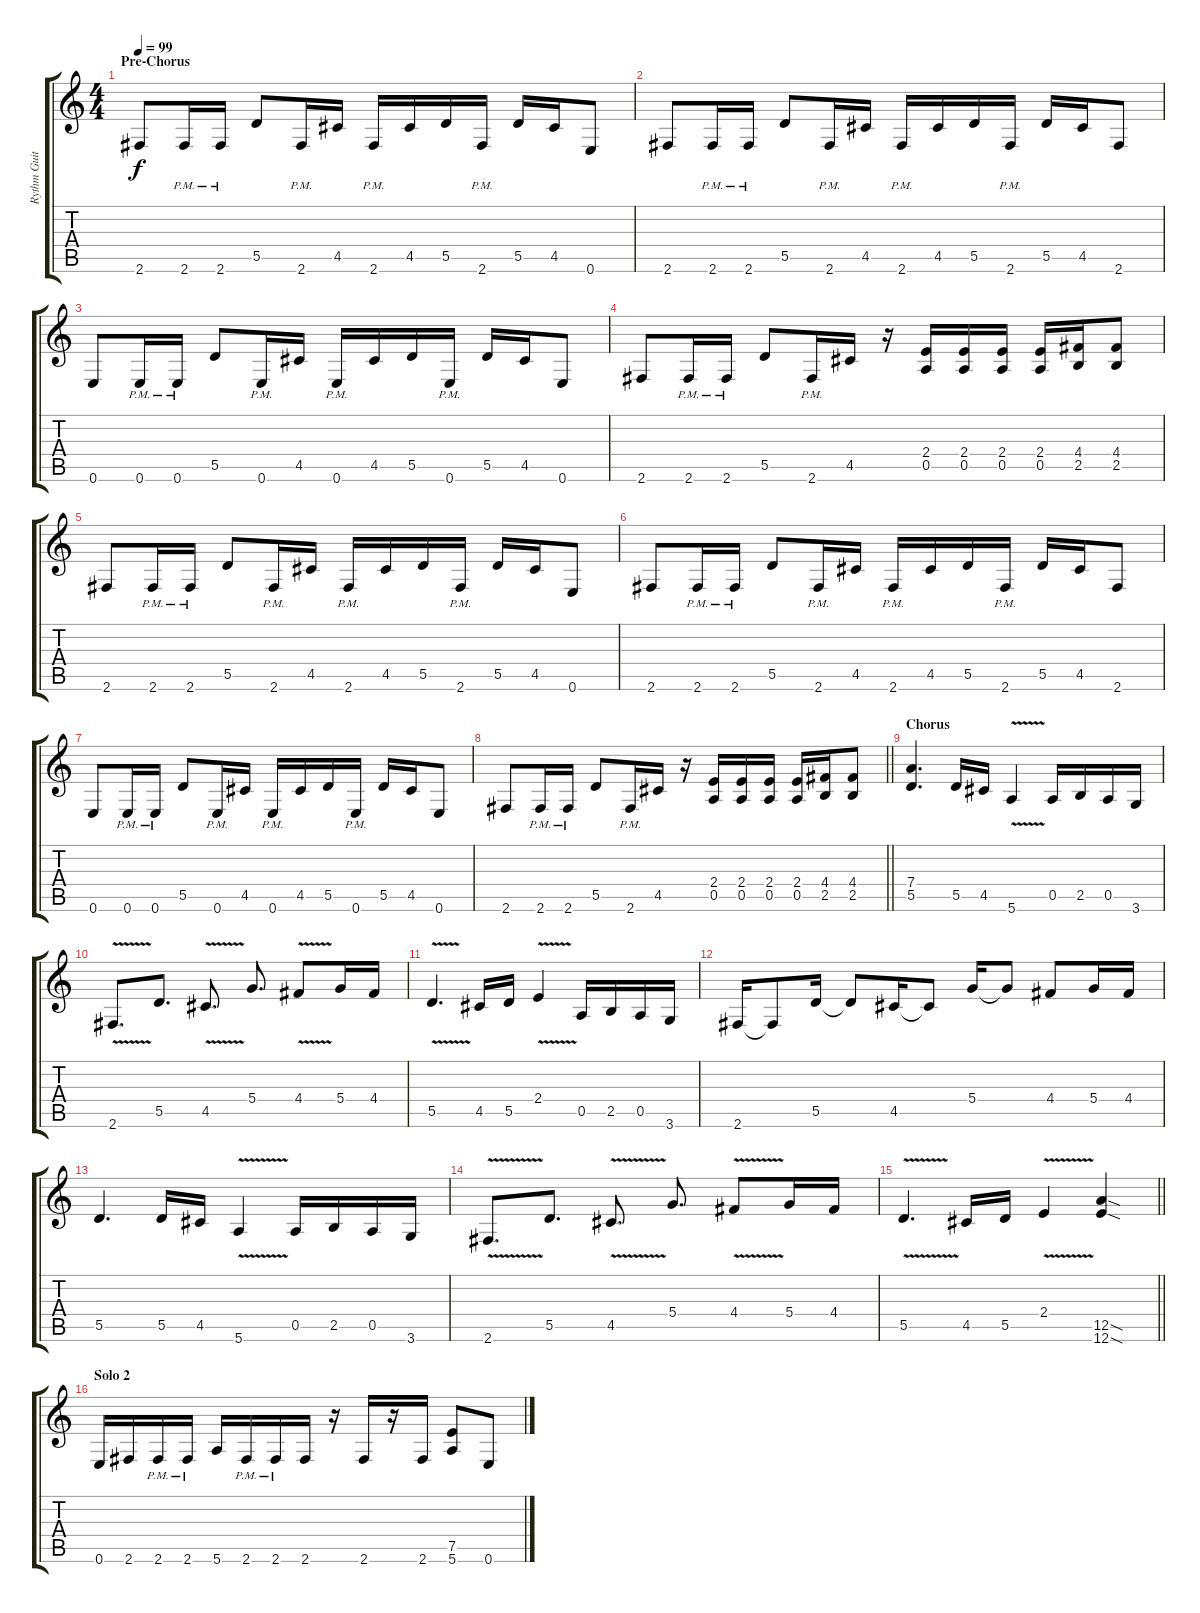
\track ("Rythm Guitar" "Rythm Guit") {instrument distortionguitar}
\staff {score tabs}
\tuning (E4 B3 G3 D3 A2 E2) {hide}
\ts (4 4)
\section ("" "Pre-Chorus")
\tempo 99
\clef g2
\ks c
2.6.8{dy f} 2.6{pm}.16 2.6{pm}.16 5.5.8 2.6{pm}.16 4.5.16 2.6{pm}.16 4.5.16 5.5.16 2.6{pm}.16 5.5.16 4.5.16 0.6.8 |
2.6.8 2.6{pm}.16 2.6{pm}.16 5.5.8 2.6{pm}.16 4.5.16 2.6{pm}.16 4.5.16 5.5.16 2.6{pm}.16 5.5.16 4.5.16 2.6.8 |
0.6.8 0.6{pm}.16 0.6{pm}.16 5.5.8 0.6{pm}.16 4.5.16 0.6{pm}.16 4.5.16 5.5.16 0.6{pm}.16 5.5.16 4.5.16 0.6.8 |
2.6.8 2.6{pm}.16 2.6{pm}.16 5.5.8 2.6{pm}.16 4.5.16 r.16 (2.4 0.5).16 (2.4 0.5).16 (2.4 0.5).16 (2.4 0.5).16 (4.4 2.5).16 (4.4 2.5).8 |
2.6.8 2.6{pm}.16 2.6{pm}.16 5.5.8 2.6{pm}.16 4.5.16 2.6{pm}.16 4.5.16 5.5.16 2.6{pm}.16 5.5.16 4.5.16 0.6.8 |
2.6.8 2.6{pm}.16 2.6{pm}.16 5.5.8 2.6{pm}.16 4.5.16 2.6{pm}.16 4.5.16 5.5.16 2.6{pm}.16 5.5.16 4.5.16 2.6.8 |
0.6.8 0.6{pm}.16 0.6{pm}.16 5.5.8 0.6{pm}.16 4.5.16 0.6{pm}.16 4.5.16 5.5.16 0.6{pm}.16 5.5.16 4.5.16 0.6.8 |
\barLineRight lightlight
2.6.8 2.6{pm}.16 2.6{pm}.16 5.5.8 2.6{pm}.16 4.5.16 r.16 (2.4 0.5).16 (2.4 0.5).16 (2.4 0.5).16 (2.4 0.5).16 (4.4 2.5).16 (4.4 2.5).8 |
\section ("" "Chorus")
(7.4 5.5).4{d} 5.5.16 4.5.16 5.6{v}.4 0.5.16 2.5.16 0.5.16 3.6.16 |
2.6{v}.8{d} 5.5.8{d} 4.5{v}.8{d} 5.4.8{d} 4.4{v}.8 5.4.16 4.4.16 |
5.5{v}.4{d} 4.5.16 5.5.16 2.4{v}.4 0.5.16 2.5.16 0.5.16 3.6.16 |
2.6.16 2.6{t}.8 5.5.16 5.5{t}.8 4.5.16 4.5{t}.8 5.4.16 5.4{t}.8 4.4.8 5.4.16 4.4.16 |
5.5.4{d} 5.5.16 4.5.16 5.6{v}.4 0.5.16 2.5.16 0.5.16 3.6.16 |
2.6{v}.8{d} 5.5.8{d} 4.5{v}.8{d} 5.4.8{d} 4.4{v}.8 5.4.16 4.4.16 |
\barLineRight lightlight
5.5{v}.4{d} 4.5.16 5.5.16 2.4{v}.4 (12.5{sod} 12.6{sod}).4 |
\section ("" "Solo 2")
0.6.16 2.6.16 2.6{pm}.16 2.6{pm}.16 5.6.16 2.6{pm}.16 2.6{pm}.16 2.6.16 r.16 2.6.16 r.16 2.6.16 (7.5 5.6).8 0.6.8
